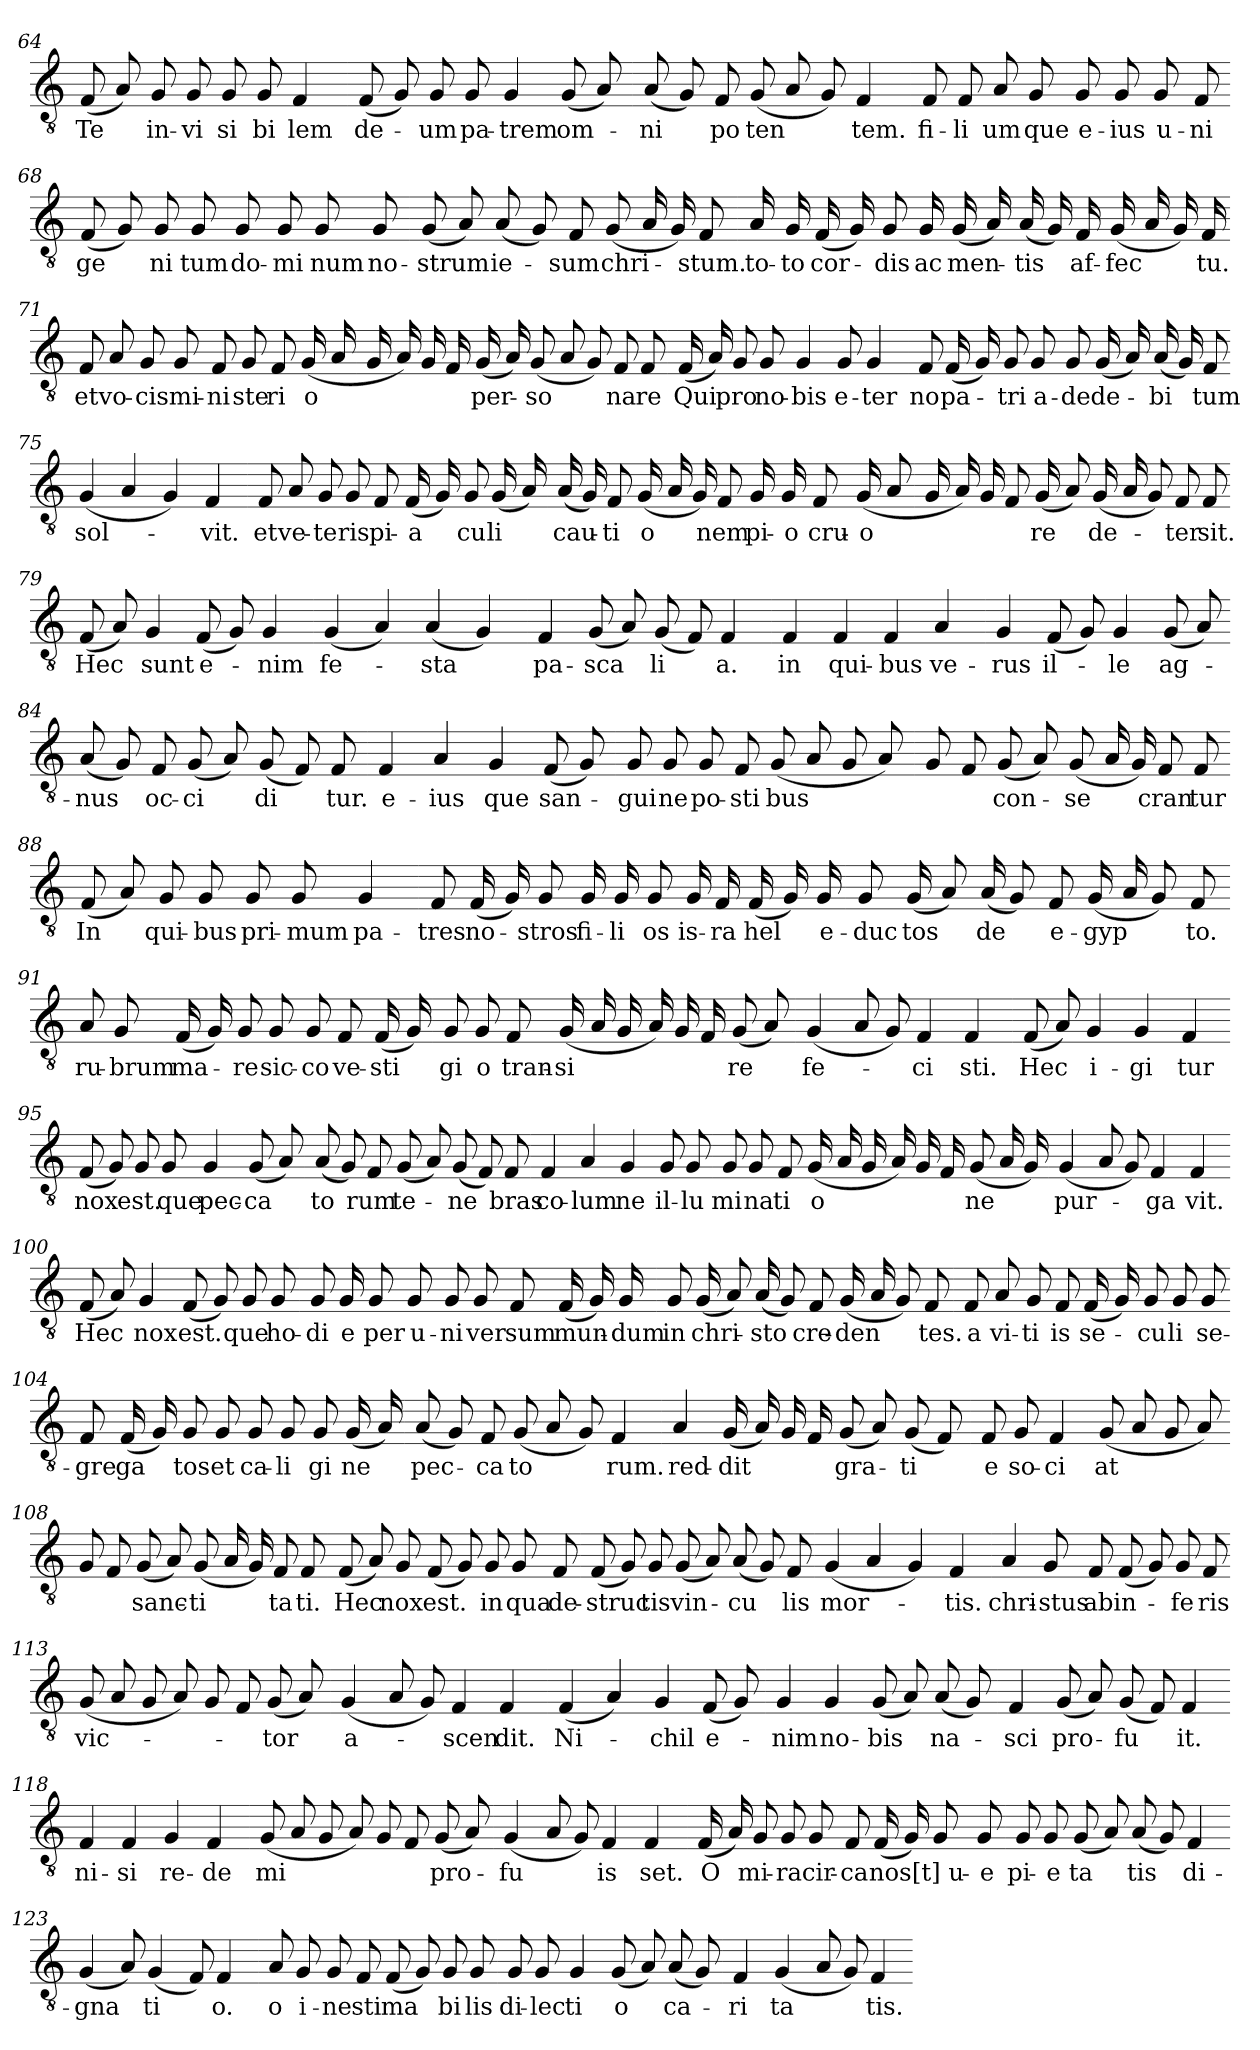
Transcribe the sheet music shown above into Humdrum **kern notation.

**kern	**text
*part1	*part1
*staff1	*staff1
*clefGv2	*
*k[]	*
=64	=64
(8F	Te
8A)	.
8G	in-
8G	vi
8G	si
8G	bi
4F	-lem
=65-	=65-
(8F	de-
8G)	.
8G	-um
8G	pa-
4G	-trem
(8G	om-
8A)	.
=66-	=66-
(8A	ni
8G)	.
8F	po
(8G	ten
8A	.
8G)	.
4F	-tem.
=67-	=67-
8F	fi-
8F	li
8A	um
8G	-que
8G	e-
8G	-ius
8G	u-
8F	ni
=68-	=68-
(8F	ge
8G)	.
8G	ni
8G	-tum
8G	do-
8G	mi
8G	-num
8G	no-
=69-	=69-
(8G	-strum
8A)	.
(8A	ie-
8G)	.
8F	-sum
(8G	chri-
16A	.
16G)	.
8F	-stum.
=70-	=70-
16A	to-
16G	-to
(16F	cor-
16G)	.
8G	-dis
16G	ac
(16G	men-
16A)	.
(16A	-tis
16G)	.
16F	af-
(16G	fec
16A	.
16G)	.
16F	-tu.
=71-	=71-
8F	et
8A	vo-
8G	-cis
8G	mi-
8F	ni
8G	ste
8F	ri
(16G	-o
16A	.
=72-	=72-
16G	.
16A)	.
16G	.
16F	.
(16G	per-
16A)	.
(8G	so
8A	.
8G)	.
8F	na
8F	-re
=73-	=73-
(16F	Qui
16A)	.
8G	pro
8G	no-
4G	-bis
8G	e-
4G	ter
=74-	=74-
8F	-no
(16F	pa-
16G)	.
8G	-tri
8G	a-
8G	-de
(16G	de-
16A)	.
(16A	bi
16G)	.
8F	-tum
=75-	=75-
(4G	sol-
4A	.
4G)	.
4F	-vit.
=76-	=76-
8F	et
8A	ve-
8G	te
8G	-ris
8F	pi-
(16F	a
16G)	.
8G	cu
(16G	-li
16A)	.
=77-	=77-
(16A	cau-
16G)	.
8F	ti
(16G	o
16A	.
16G)	.
8F	-nem
16G	pi-
16G	-o
8F	cru-
(16G	o
8A	.
=78-	=78-
16G	.
16A)	.
16G	.
8F	.
(16G	-re
8A)	.
(16G	de-
16A	.
8G)	.
8F	ter
8F	-sit.
=79-	=79-
(8F	Hec
8A)	.
4G	sunt
(8F	e-
8G)	.
4G	-nim
=80-	=80-
(4G	fe-
4A)	.
(4A	-sta
4G)	.
=81-	=81-
4F	pa-
(8G	sca
8A)	.
(8G	li
8F)	.
4F	-a.
=82-	=82-
4F	in
4F	qui-
4F	-bus
4A	ve-
=83-	=83-
4G	-rus
(8F	il-
8G)	.
4G	-le
(8G	ag-
8A)	.
=84-	=84-
(8A	-nus
8G)	.
8F	oc-
(8G	ci
8A)	.
(8G	di
8F)	.
8F	-tur.
=85-	=85-
4F	e-
4A	ius
4G	-que
(8F	san-
8G)	.
=86-	=86-
8G	gui
8G	-ne
8G	po-
8F	sti
(8G	-bus
8A	.
8G	.
8A)	.
=87-	=87-
8G	.
8F	.
(8G	con-
8A)	.
(8G	se
16A	.
16G)	.
8F	cran
8F	-tur
=88-	=88-
(8F	In
8A)	.
8G	qui-
8G	-bus
8G	pri-
8G	-mum
4G	pa-
=89-	=89-
8F	-tres
(16F	no-
16G)	.
8G	-stros
16G	fi-
16G	li
8G	-os
16G	is-
16F	ra
(16F	-hel
16G)	.
16G	e-
=90-	=90-
8G	duc
(16G	-tos
8A)	.
(16A	de
8G)	.
8F	e-
(16G	gyp
16A	.
8G)	.
8F	-to.
=91-	=91-
8A	ru-
8G	-brum
(16F	ma-
16G)	.
8G	-re
8G	sic-
8G	-co
8F	ve-
(16F	sti
16G)	.
=92-	=92-
8G	gi
8G	-o
8F	tran-
(16G	si
16A	.
16G	.
16A)	.
16G	.
16F	.
(8G	-re
8A)	.
=93-	=93-
(4G	fe-
8A	.
8G)	.
4F	ci
4F	-sti.
=94-	=94-
(8F	Hec
8A)	.
4G	i-
4G	gi
4F	-tur
=95-	=95-
(8F	nox
8G)	.
8G	est.
8G	que
4G	pec-
(8G	ca
8A)	.
=96-	=96-
(8A	to
8G)	.
8F	-rum
(8G	te-
8A)	.
(8G	ne
8F)	.
8F	-bras
=97-	=97-
4F	co-
4A	lum
4G	-ne
8G	il-
8G	lu
=98-	=98-
8G	mi
8G	na
8F	ti
(16G	o
16A	.
16G	.
16A)	.
16G	.
16F	.
(8G	-ne
16A	.
16G)	.
=99-	=99-
(4G	pur-
8A	.
8G)	.
4F	ga
4F	-vit.
=100-	=100-
(8F	Hec
8A)	.
4G	nox
(8F	est.
8G)	.
8G	que
8G	ho-
=101-	=101-
8G	di
16G	-e
8G	per
8G	u-
8G	ni
8G	ver
8F	-sum
(16F	mun-
16G)	.
16G	-dum
=102-	=102-
8G	in
(16G	chri-
8A)	.
(16A	-sto
8G)	.
8F	cre-
(16G	den
16A	.
8G)	.
8F	-tes.
=103-	=103-
8F	a
8A	vi-
8G	ti
8F	-is
(16F	se-
16G)	.
8G	cu
8G	-li
8G	se-
=104-	=104-
8F	gre
(16F	ga
16G)	.
8G	-tos
8G	et
8G	ca-
8G	li
8G	gi
(16G	-ne
16A)	.
=105-	=105-
(8A	pec-
8G)	.
8F	ca
(8G	to
8A	.
8G)	.
4F	-rum.
=106-	=106-
4A	red-
(16G	-dit
16A)	.
16G	.
16F	.
(8G	gra-
8A)	.
(8G	ti
8F)	.
=107-	=107-
8F	-e
8G	so-
4F	ci
(8G	-at
8A	.
8G	.
8A)	.
=108-	=108-
8G	.
8F	.
(8G	sanc-
8A)	.
(8G	ti
16A	.
16G)	.
8F	ta
8F	-ti.
=109-	=109-
(8F	Hec
8A)	.
8G	nox
(8F	est.
8G)	.
8G	in
8G	qua
8F	de-
=110-	=110-
(8F	struc
8G)	.
8G	-tis
(8G	vin-
8A)	.
(8A	cu
8G)	.
8F	-lis
=111-	=111-
(4G	mor-
4A	.
4G)	.
4F	-tis.
=112-	=112-
4A	chri-
8G	-stus
8F	ab
(8F	in-
8G)	.
8G	fe
8F	-ris
=113-	=113-
(8G	vic-
8A	.
8G	.
8A)	.
8G	.
8F	.
(8G	-tor
8A)	.
=114-	=114-
(4G	a-
8A	.
8G)	.
4F	scen
4F	-dit.
=115-	=115-
(4F	Ni-
4A)	.
4G	-chil
(8F	e-
8G)	.
=116-	=116-
4G	-nim
4G	no-
(8G	-bis
8A)	.
(8A	na-
8G)	.
=117-	=117-
4F	-sci
(8G	pro-
8A)	.
(8G	fu
8F)	.
4F	-it.
=118-	=118-
4F	ni-
4F	-si
4G	re-
4F	de
=119-	=119-
(8G	-mi
8A	.
8G	.
8A)	.
8G	.
8F	.
(8G	pro-
8A)	.
=120-	=120-
(4G	fu
8A	.
8G)	.
4F	is
4F	-set.
=121-	=121-
(16F	O
16A)	.
8G	mi-
8G	-ra
8G	cir-
8F	-ca
(16F	nos
16G)	.
8G	[t]u-
8G	-e
=122-	=122-
8G	pi-
8G	e
(8G	ta
8A)	.
(8A	-tis
8G)	.
4F	di-
=123-	=123-
(4G	gna
8A)	.
(4G	ti
8F)	.
4F	-o.
=124-	=124-
8A	o
8G	i-
8G	ne
8F	sti
(8F	ma
8G)	.
8G	bi
8G	-lis
=125-	=125-
8G	di-
8G	lec
4G	ti
(8G	-o
8A)	.
(8A	ca-
8G)	.
=126-	=126-
4F	ri
(4G	ta
8A	.
8G)	.
4F	-tis.
=-	=-
*-	*-
